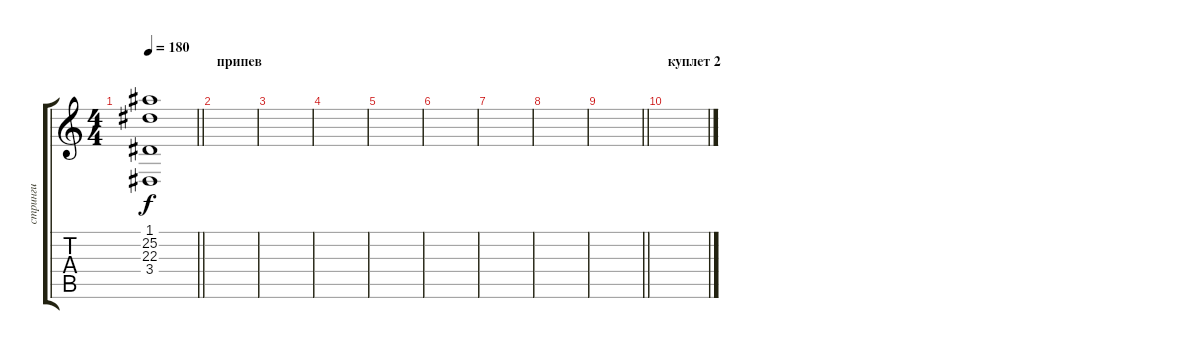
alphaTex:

\track ("стринги" "стринги") {instrument stringensemble1}
\staff {score tabs}
\tuning (D4 A3 F3 C3 G2 D2) {hide}
\ts (4 4)
\tempo 180
\clef g2
\barLineRight lightlight
\ks c
(1.1{t} 25.2{t} 22.3{t} 3.4{t}).1{dy f} |
\section ("" "припев")
|
|
|
|
|
|
|
\barLineRight lightlight
|
\section ("" "куплет 2")
